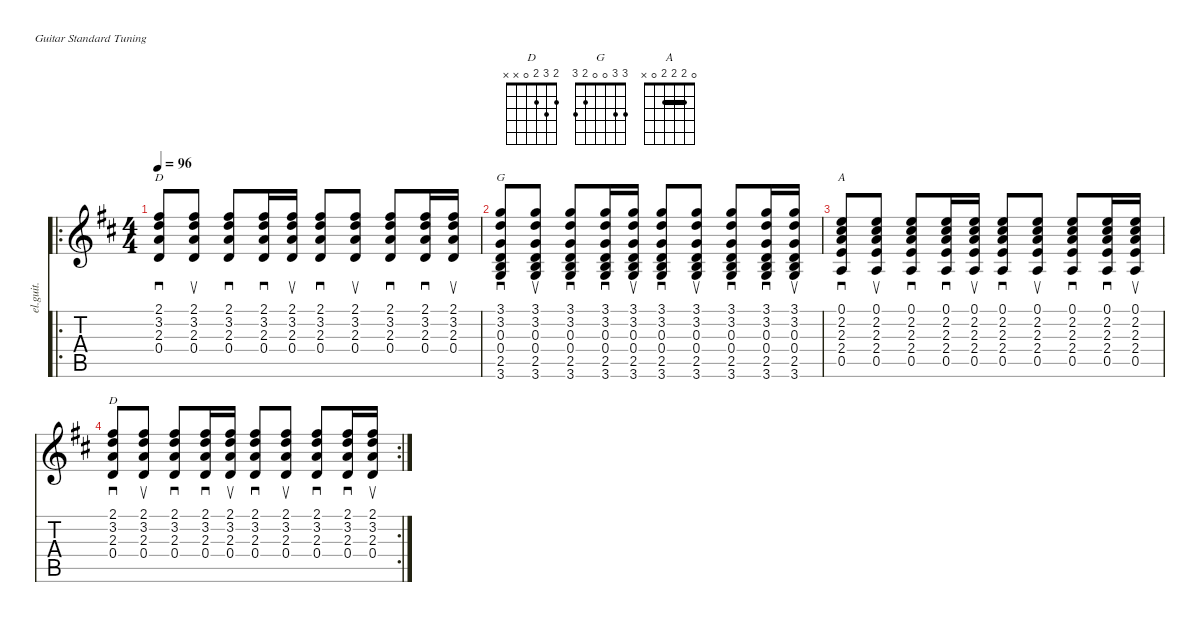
\defaultSystemsLayout 4
\hideDynamics
\bracketExtendMode nobrackets
\track ("Clean Guitar" "el.guit.") {defaultSystemsLayout 4 instrument electricguitarclean}
\staff {score tabs}
\tuning (E4 B3 G3 D3 A2 E2)
\chord ("D" 2 3 2 0 x x) {showfingering false}
\chord ("G" 3 3 0 0 2 3) {showfingering false}
\chord ("A" 0 2 2 2 0 x) {showfingering false barre (2 2)}
\ro
\ts (4 4)
\beaming (8 2 2 2 2)
\tempo 96
\clef g2
\ks d
(0.4{acc forcenatural} 2.3{acc forcenatural} 3.2{acc forcenatural} 2.1{acc #}).8{sd ch "D" dy mf instrument electricguitarclean beam Up} (0.4{acc forcenatural} 2.3{acc forcenatural} 3.2{acc forcenatural} 2.1{acc #}).8{su beam Up} (0.4{acc forcenatural} 2.3{acc forcenatural} 3.2{acc forcenatural} 2.1{acc #}).8{sd beam Up} (0.4{acc forcenatural} 2.3{acc forcenatural} 3.2{acc forcenatural} 2.1{acc #}).16{sd beam Up} (0.4{acc forcenatural} 2.3{acc forcenatural} 3.2{acc forcenatural} 2.1{acc #}).16{su beam Up} (0.4{acc forcenatural} 2.3{acc forcenatural} 3.2{acc forcenatural} 2.1{acc #}).8{sd beam Up} (0.4{acc forcenatural} 2.3{acc forcenatural} 3.2{acc forcenatural} 2.1{acc #}).8{su beam Up} (0.4{acc forcenatural} 2.3{acc forcenatural} 3.2{acc forcenatural} 2.1{acc #}).8{sd beam Up} (0.4{acc forcenatural} 2.3{acc forcenatural} 3.2{acc forcenatural} 2.1{acc #}).16{sd beam Up} (0.4{acc forcenatural} 2.3{acc forcenatural} 3.2{acc forcenatural} 2.1{acc #}).16{su beam Up} |
(3.6{acc forcenatural} 2.5{acc forcenatural} 0.4{acc forcenatural} 0.3{acc forcenatural} 3.2{acc forcenatural} 3.1{acc forcenatural}).8{sd ch "G" beam Up} (3.6{acc forcenatural} 2.5{acc forcenatural} 0.4{acc forcenatural} 0.3{acc forcenatural} 3.2{acc forcenatural} 3.1{acc forcenatural}).8{su beam Up} (3.6{acc forcenatural} 2.5{acc forcenatural} 0.4{acc forcenatural} 0.3{acc forcenatural} 3.2{acc forcenatural} 3.1{acc forcenatural}).8{sd beam Up} (3.6{acc forcenatural} 2.5{acc forcenatural} 0.4{acc forcenatural} 0.3{acc forcenatural} 3.2{acc forcenatural} 3.1{acc forcenatural}).16{sd beam Up} (3.6{acc forcenatural} 2.5{acc forcenatural} 0.4{acc forcenatural} 0.3{acc forcenatural} 3.2{acc forcenatural} 3.1{acc forcenatural}).16{su beam Up} (3.6{acc forcenatural} 2.5{acc forcenatural} 0.4{acc forcenatural} 0.3{acc forcenatural} 3.2{acc forcenatural} 3.1{acc forcenatural}).8{sd beam Up} (3.6{acc forcenatural} 2.5{acc forcenatural} 0.4{acc forcenatural} 0.3{acc forcenatural} 3.2{acc forcenatural} 3.1{acc forcenatural}).8{su beam Up} (3.6{acc forcenatural} 2.5{acc forcenatural} 0.4{acc forcenatural} 0.3{acc forcenatural} 3.2{acc forcenatural} 3.1{acc forcenatural}).8{sd beam Up} (3.6{acc forcenatural} 2.5{acc forcenatural} 0.4{acc forcenatural} 0.3{acc forcenatural} 3.2{acc forcenatural} 3.1{acc forcenatural}).16{sd beam Up} (3.6{acc forcenatural} 2.5{acc forcenatural} 0.4{acc forcenatural} 0.3{acc forcenatural} 3.2{acc forcenatural} 3.1{acc forcenatural}).16{su beam Up} |
(0.5{acc forcenatural} 2.4{acc forcenatural} 2.3{acc forcenatural} 2.2{acc #} 0.1{acc forcenatural}).8{sd ch "A" beam Up} (0.5{acc forcenatural} 2.4{acc forcenatural} 2.3{acc forcenatural} 2.2{acc #} 0.1{acc forcenatural}).8{su beam Up} (0.5{acc forcenatural} 2.4{acc forcenatural} 2.3{acc forcenatural} 2.2{acc #} 0.1{acc forcenatural}).8{sd beam Up} (0.5{acc forcenatural} 2.4{acc forcenatural} 2.3{acc forcenatural} 2.2{acc #} 0.1{acc forcenatural}).16{sd beam Up} (0.5{acc forcenatural} 2.4{acc forcenatural} 2.3{acc forcenatural} 2.2{acc #} 0.1{acc forcenatural}).16{su beam Up} (0.5{acc forcenatural} 2.4{acc forcenatural} 2.3{acc forcenatural} 2.2{acc #} 0.1{acc forcenatural}).8{sd beam Up} (0.5{acc forcenatural} 2.4{acc forcenatural} 2.3{acc forcenatural} 2.2{acc #} 0.1{acc forcenatural}).8{su beam Up} (0.5{acc forcenatural} 2.4{acc forcenatural} 2.3{acc forcenatural} 2.2{acc #} 0.1{acc forcenatural}).8{sd beam Up} (0.5{acc forcenatural} 2.4{acc forcenatural} 2.3{acc forcenatural} 2.2{acc #} 0.1{acc forcenatural}).16{sd beam Up} (0.5{acc forcenatural} 2.4{acc forcenatural} 2.3{acc forcenatural} 2.2{acc #} 0.1{acc forcenatural}).16{su beam Up} |
\rc 2
(0.4{acc forcenatural} 2.3{acc forcenatural} 3.2{acc forcenatural} 2.1{acc #}).8{sd ch "D" beam Up} (0.4{acc forcenatural} 2.3{acc forcenatural} 3.2{acc forcenatural} 2.1{acc #}).8{su beam Up} (0.4{acc forcenatural} 2.3{acc forcenatural} 3.2{acc forcenatural} 2.1{acc #}).8{sd beam Up} (0.4{acc forcenatural} 2.3{acc forcenatural} 3.2{acc forcenatural} 2.1{acc #}).16{sd beam Up} (0.4{acc forcenatural} 2.3{acc forcenatural} 3.2{acc forcenatural} 2.1{acc #}).16{su beam Up} (0.4{acc forcenatural} 2.3{acc forcenatural} 3.2{acc forcenatural} 2.1{acc #}).8{sd beam Up} (0.4{acc forcenatural} 2.3{acc forcenatural} 3.2{acc forcenatural} 2.1{acc #}).8{su beam Up} (0.4{acc forcenatural} 2.3{acc forcenatural} 3.2{acc forcenatural} 2.1{acc #}).8{sd beam Up} (0.4{acc forcenatural} 2.3{acc forcenatural} 3.2{acc forcenatural} 2.1{acc #}).16{sd beam Up} (0.4{acc forcenatural} 2.3{acc forcenatural} 3.2{acc forcenatural} 2.1{acc #}).16{su beam Up}
